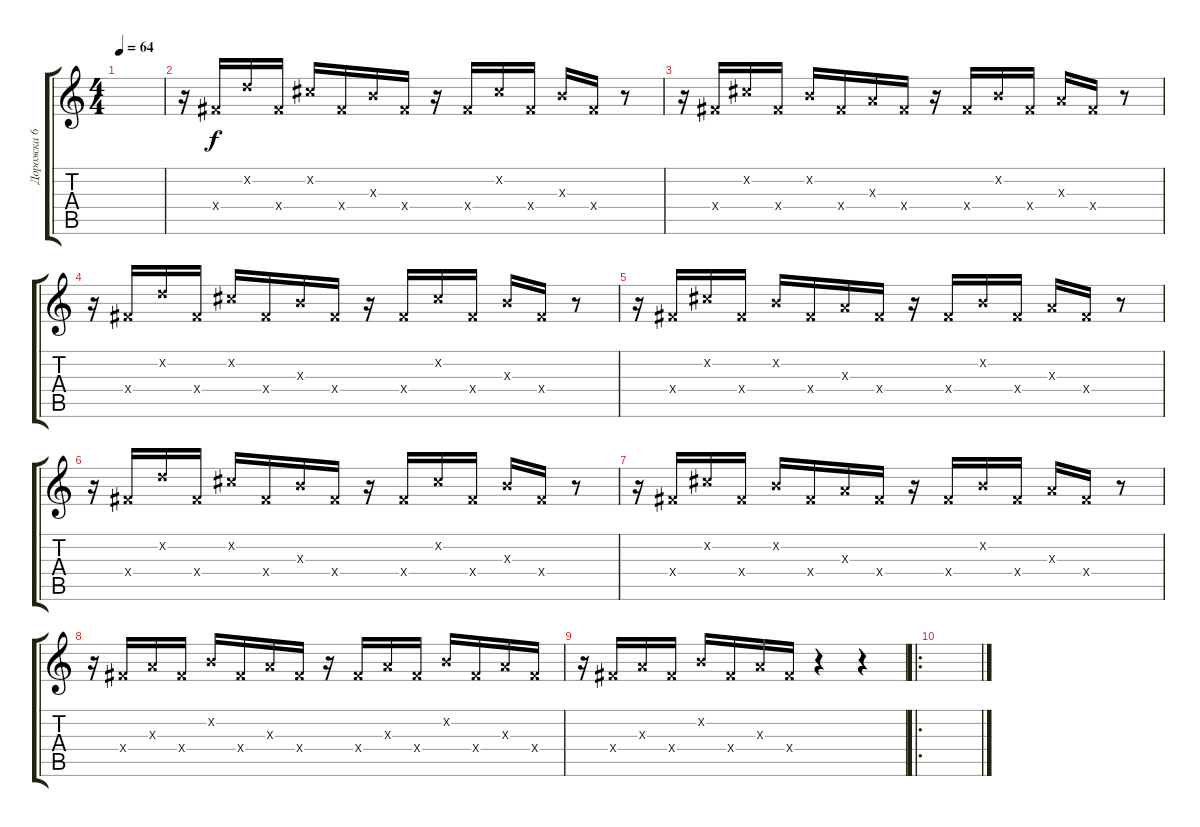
\track ("Дорожка 6" "Дорожка 6") {instrument acousticguitarnylon}
\staff {score tabs}
\tuning (E4 B3 G3 D3 A2 E2) {hide}
\ts (4 4)
\tempo 64
\clef g2
\ks c
|
r.16 4.4{x}.16 3.2{x}.16 4.4{x}.16 2.2{x}.16 4.4{x}.16 4.3{x}.16 4.4{x}.16 r.16 4.4{x}.16 2.2{x}.16 4.4{x}.16 4.3{x}.16 4.4{x}.16 r.8 |
r.16 4.4{x}.16 2.2{x}.16 4.4{x}.16 0.2{x}.16 4.4{x}.16 2.3{x}.16 4.4{x}.16 r.16 4.4{x}.16 0.2{x}.16 4.4{x}.16 2.3{x}.16 4.4{x}.16 r.8 |
r.16 4.4{x}.16 3.2{x}.16 4.4{x}.16 2.2{x}.16 4.4{x}.16 4.3{x}.16 4.4{x}.16 r.16 4.4{x}.16 2.2{x}.16 4.4{x}.16 4.3{x}.16 4.4{x}.16 r.8 |
r.16 4.4{x}.16 2.2{x}.16 4.4{x}.16 0.2{x}.16 4.4{x}.16 2.3{x}.16 4.4{x}.16 r.16 4.4{x}.16 0.2{x}.16 4.4{x}.16 2.3{x}.16 4.4{x}.16 r.8 |
r.16 4.4{x}.16 3.2{x}.16 4.4{x}.16 2.2{x}.16 4.4{x}.16 4.3{x}.16 4.4{x}.16 r.16 4.4{x}.16 2.2{x}.16 4.4{x}.16 4.3{x}.16 4.4{x}.16 r.8 |
r.16 4.4{x}.16 2.2{x}.16 4.4{x}.16 0.2{x}.16 4.4{x}.16 2.3{x}.16 4.4{x}.16 r.16 4.4{x}.16 0.2{x}.16 4.4{x}.16 2.3{x}.16 4.4{x}.16 r.8 |
r.16 4.4{x}.16 2.3{x}.16 4.4{x}.16 0.2{x}.16 4.4{x}.16 2.3{x}.16 4.4{x}.16 r.16 4.4{x}.16 2.3{x}.16 4.4{x}.16 0.2{x}.16 4.4{x}.16 2.3{x}.16 4.4{x}.16 |
r.16 4.4{x}.16 2.3{x}.16 4.4{x}.16 0.2{x}.16 4.4{x}.16 2.3{x}.16 4.4{x}.16 r.4 r.4 |
\ro
